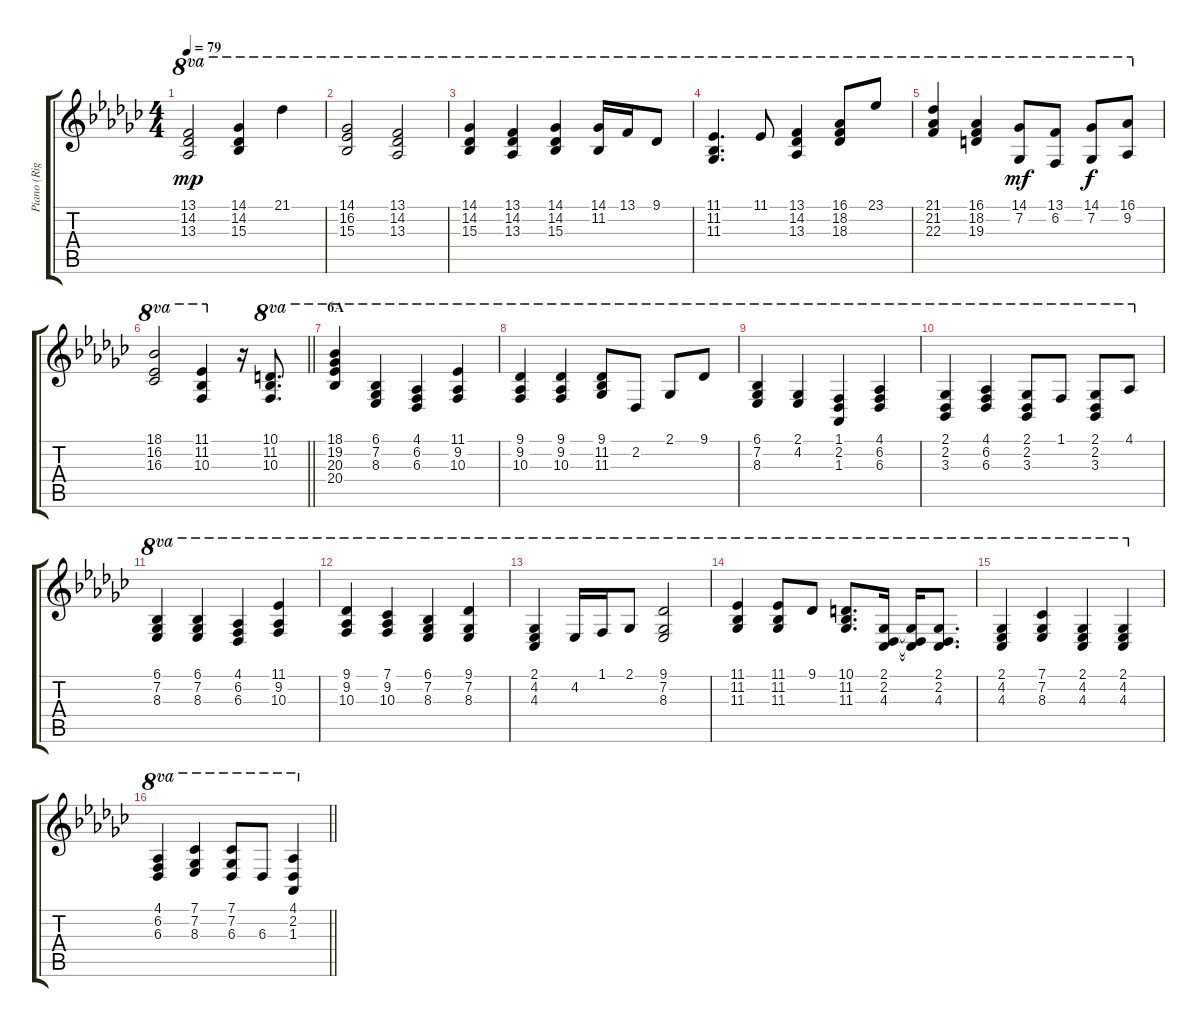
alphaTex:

\track ("Piano (Right Hand)" "Piano (Rig") {instrument acousticgrandpiano}
\staff {score tabs}
\tuning (E4 B3 G3 D3 A2 E2) {hide}
\ts (4 4)
\tempo 79
\clef g2
\ks gb
(13.1 14.2 13.3).2{ot 8va dy mp} (14.1 14.2 15.3).4{ot 8va} 21.1.4{ot 8va} |
(14.1 16.2 15.3).2{ot 8va} (13.1 14.2 13.3).2{ot 8va} |
(14.1 14.2 15.3).4{ot 8va} (13.1 14.2 13.3).4{ot 8va} (14.1 14.2 15.3).4{ot 8va} (14.1 11.2).16{ot 8va} 13.1.16{ot 8va} 9.1.8{ot 8va} |
(11.1 11.2 11.3).4{d ot 8va} 11.1.8{ot 8va} (13.1 14.2 13.3).4{ot 8va} (16.1 18.2 18.3).8{ot 8va} 23.1.8{ot 8va} |
(21.1 21.2 22.3).4{ot 8va} (16.1 18.2 19.3).4{ot 8va} (14.1 7.2).8{ot 8va dy mf} (13.1 6.2).8{ot 8va} (14.1 7.2).8{ot 8va dy f} (16.1 9.2).8{ot 8va} |
\barLineRight lightlight
(18.1 16.2 16.3).2{ot 8va} (11.1 11.2 10.3).4{ot 8va} r.16 (10.1 11.2 10.3).8{d ot 8va} |
\section ("" "6A")
(18.1 19.2 20.3 20.4).4{ot 8va} (6.1 7.2 8.3).4{ot 8va} (4.1 6.2 6.3).4{ot 8va} (11.1 9.2 10.3).4{ot 8va} |
(9.1 9.2 10.3).4{ot 8va} (9.1 9.2 10.3).4{ot 8va} (9.1 11.2 11.3).8{ot 8va} 2.2.8{ot 8va} 2.1.8{ot 8va} 9.1.8{ot 8va} |
(6.1 7.2 8.3).4{ot 8va} (2.1 4.2).4{ot 8va} (1.1 2.2 1.3).4{ot 8va} (4.1 6.2 6.3).4{ot 8va} |
(2.1 2.2 3.3).4{ot 8va} (4.1 6.2 6.3).4{ot 8va} (2.1 2.2 3.3).8{ot 8va} 1.1.8{ot 8va} (2.1 2.2 3.3).8{ot 8va} 4.1.8{ot 8va} |
(6.1 7.2 8.3).4{ot 8va} (6.1 7.2 8.3).4{ot 8va} (4.1 6.2 6.3).4{ot 8va} (11.1 9.2 10.3).4{ot 8va} |
(9.1 9.2 10.3).4{ot 8va} (7.1 9.2 10.3).4{ot 8va} (6.1 7.2 8.3).4{ot 8va} (9.1 7.2 8.3).4{ot 8va} |
(2.1 4.2 4.3).4{ot 8va} 4.2.16{ot 8va} 1.1.16{ot 8va} 2.1.8{ot 8va} (9.1 7.2 8.3).2{ot 8va} |
(11.1 11.2 11.3).4{ot 8va} (11.1 11.2 11.3).8{ot 8va} 9.1.8{ot 8va} (10.1 11.2 11.3).8{d ot 8va} (2.1 2.2 4.3).16{ot 8va} (2.1{t} 2.2{t} 4.3{t}).16{ot 8va} (2.1 2.2 4.3).8{d ot 8va} |
(2.1 4.2 4.3).4{ot 8va} (7.1 7.2 8.3).4{ot 8va} (2.1 4.2 4.3).4{ot 8va} (2.1 4.2 4.3).4{ot 8va} |
\barLineRight lightlight
(4.1 6.2 6.3).4{ot 8va} (7.1 7.2 8.3).4{ot 8va} (7.1 7.2 6.3).8{ot 8va} 6.3.8{ot 8va} (4.1 2.2 1.3).4{ot 8va}
